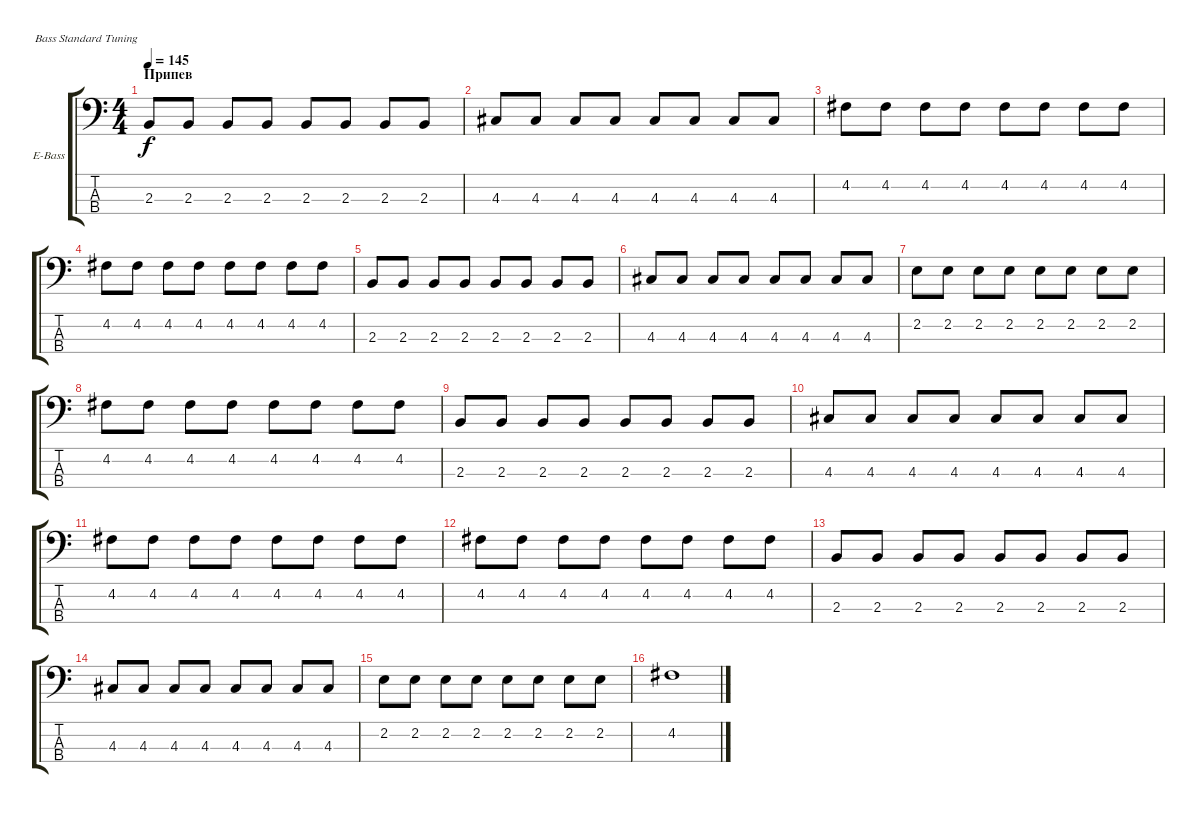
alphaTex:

\defaultSystemsLayout 4
\bracketExtendMode groupsimilarinstruments
\firstSystemTrackNameOrientation horizontal
\otherSystemsTrackNameOrientation horizontal
\track ("Electric Bass" "E-Bass") {instrument electricbassfinger}
\staff {score tabs}
\tuning (G2 D2 A1 E1)
\ts (4 4)
\section ("" "Припев")
\tempo 145
\clef f4
\ks c
2.3.8{dy f} 2.3.8 2.3.8 2.3.8 2.3.8 2.3.8 2.3.8 2.3.8 |
4.3.8 4.3.8 4.3.8 4.3.8 4.3.8 4.3.8 4.3.8 4.3.8 |
4.2.8 4.2.8 4.2.8 4.2.8 4.2.8 4.2.8 4.2.8 4.2.8 |
4.2.8 4.2.8 4.2.8 4.2.8 4.2.8 4.2.8 4.2.8 4.2.8 |
2.3.8 2.3.8 2.3.8 2.3.8 2.3.8 2.3.8 2.3.8 2.3.8 |
4.3.8 4.3.8 4.3.8 4.3.8 4.3.8 4.3.8 4.3.8 4.3.8 |
2.2.8 2.2.8 2.2.8 2.2.8 2.2.8 2.2.8 2.2.8 2.2.8 |
4.2.8 4.2.8 4.2.8 4.2.8 4.2.8 4.2.8 4.2.8 4.2.8 |
2.3.8 2.3.8 2.3.8 2.3.8 2.3.8 2.3.8 2.3.8 2.3.8 |
4.3.8 4.3.8 4.3.8 4.3.8 4.3.8 4.3.8 4.3.8 4.3.8 |
4.2.8 4.2.8 4.2.8 4.2.8 4.2.8 4.2.8 4.2.8 4.2.8 |
4.2.8 4.2.8 4.2.8 4.2.8 4.2.8 4.2.8 4.2.8 4.2.8 |
2.3.8 2.3.8 2.3.8 2.3.8 2.3.8 2.3.8 2.3.8 2.3.8 |
4.3.8 4.3.8 4.3.8 4.3.8 4.3.8 4.3.8 4.3.8 4.3.8 |
2.2.8 2.2.8 2.2.8 2.2.8 2.2.8 2.2.8 2.2.8 2.2.8 |
4.2.1
